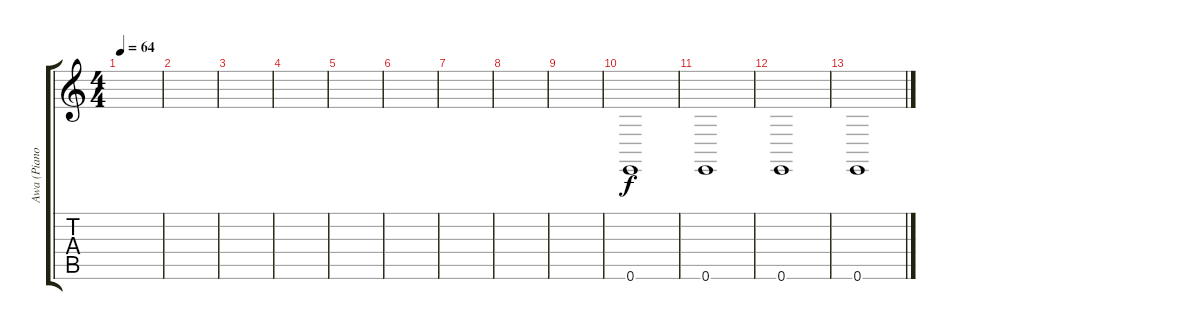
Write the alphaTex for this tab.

\track ("Awa (Piano)" "Awa (Piano") {instrument acousticgrandpiano}
\staff {score tabs}
\tuning (E4 B3 G3 D3 A2 E2) {hide}
\ts (4 4)
\tempo 64
\clef g2
\ks c
|
|
|
|
|
|
|
|
|
0.6.1 |
0.6.1 |
0.6.1 |
0.6.1
